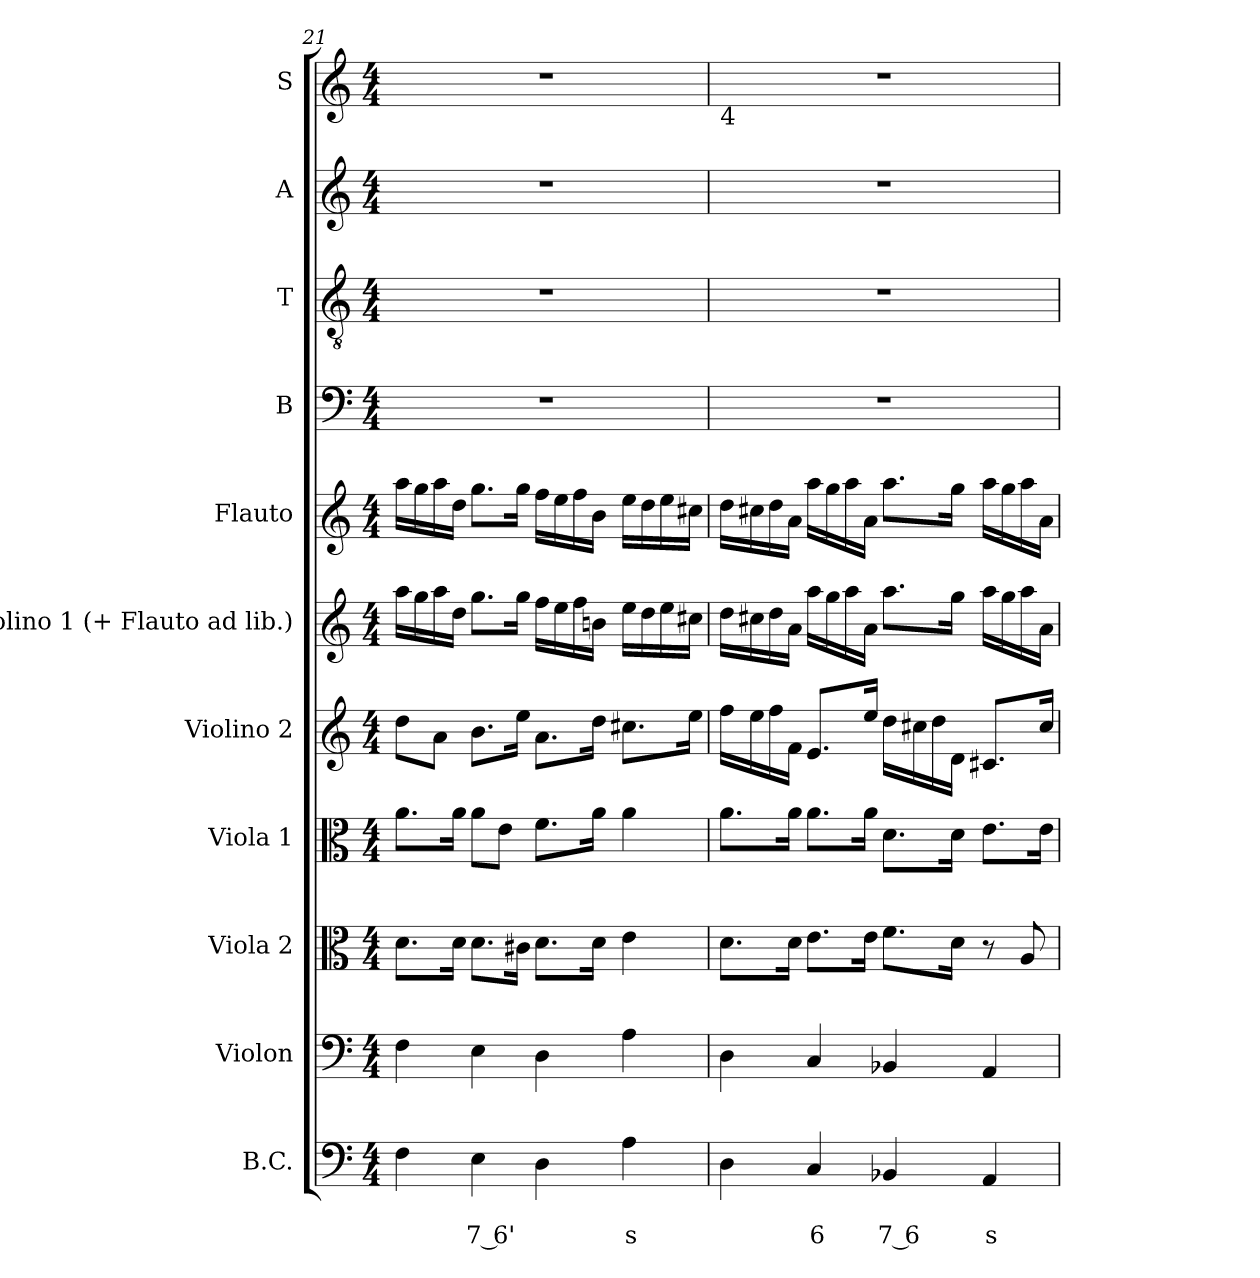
**kern	**text	**text	**kern	**kern	**kern	**kern	**kern	**kern	**kern	**kern	**kern	**kern
*part11	*part11	*part11	*part10	*part9	*part8	*part7	*part6	*part5	*part4	*part3	*part2	*part1
*staff11	*staff11	*staff11	*staff10	*staff9	*staff8	*staff7	*staff6	*staff5	*staff4	*staff3	*staff2	*staff1
*I"B.C.	*	*	*I"Violon	*I"Viola 2	*I"Viola 1	*I"Violino 2	*I"Violino 1 (+ Flauto ad lib.)	*I"Flauto	*I"B	*I"T	*I"A	*I"S
*I'B.C.	*	*	*I'Vn	*I'Va2	*I'Va1	*I'Vn2	*I'Vn1	*I'Fl.	*I'B	*I'T	*I'A	*I'S
*clefF4	*	*	*clefF4	*clefC3	*clefC3	*clefG2	*clefG2	*clefG2	*clefF4	*clefGv2	*clefG2	*clefG2
*	*	*	*	*	*	*	*	*	*	*ITrd7c12	*	*
*k[]	*	*	*k[]	*k[]	*k[]	*k[]	*k[]	*k[]	*k[]	*k[]	*k[]	*k[]
*C:	*	*	*C:	*C:	*C:	*C:	*C:	*C:	*C:	*C:	*C:	*C:
*M4/4	*	*	*M4/4	*M4/4	*M4/4	*M4/4	*M4/4	*M4/4	*M4/4	*M4/4	*M4/4	*M4/4
=21	=21	=21	=21	=21	=21	=21	=21	=21	=21	=21	=21	=21
4F\	.	.	4F\	8.d\L	8.a\L	8dd\L	16aa\LL	16aa\LL	1r	1r	1r	1r
.	.	.	.	.	.	.	16gg\	16gg\	.	.	.	.
.	.	.	.	.	.	8a\J	16aa\	16aa\	.	.	.	.
.	.	.	.	16d\Jk	16a\Jk	.	16dd\JJ	16dd\JJ	.	.	.	.
!	!	!LO:LY:b	!	!	!	!	!	!	!	!	!	!
4E\	.	7 6'	4E\	8.d\L	8a\L	8.b\L	8.gg\L	8.gg\L	.	.	.	.
.	.	.	.	.	8e\J	.	.	.	.	.	.	.
.	.	.	.	16c#X\Jk	.	16ee\Jk	16gg\Jk	16gg\Jk	.	.	.	.
4D\	.	.	4D\	8.d\L	8.f\L	8.a\L	16ff\LL	16ff\LL	.	.	.	.
.	.	.	.	.	.	.	16ee\	16ee\	.	.	.	.
.	.	.	.	.	.	.	16ff\	16ff\	.	.	.	.
.	.	.	.	16d\Jk	16a\Jk	16dd\Jk	16bn\JJ	16b\JJ	.	.	.	.
!	!	!LO:LY:b	!	!	!	!	!	!	!	!	!	!
4A\	.	s	4A\	4e\	4a\	8.cc#X\L	16ee\LL	16ee\LL	.	.	.	.
.	.	.	.	.	.	.	16dd\	16dd\	.	.	.	.
.	.	.	.	.	.	.	16ee\	16ee\	.	.	.	.
.	.	.	.	.	.	16ee\Jk	16cc#X\JJ	16cc#\JJ	.	.	.	.
!!LO:PB:g=z
=22	=22	=22	=22	=22	=22	=22	=22	=22	=22	=22	=22	=22
!	!	!	!	!	!	!	!	!	!	!	!	!LO:TX:b:t=4
4D\	.	.	4D\	8.d\L	8.a\L	16ff\LL	16dd\LL	16dd\LL	1r	1r	1r	1r
.	.	.	.	.	.	16ee\	16cc#X\	16cc#\	.	.	.	.
.	.	.	.	.	.	16ff\	16dd\	16dd\	.	.	.	.
.	.	.	.	16d\Jk	16a\Jk	16f\JJ	16a\JJ	16a\JJ	.	.	.	.
!	!	!LO:LY:b	!	!	!	!	!	!	!	!	!	!
4C/	.	6	4C/	8.e\L	8.a\L	8.e/L	16aa\LL	16aa\LL	.	.	.	.
.	.	.	.	.	.	.	16gg\	16gg\	.	.	.	.
.	.	.	.	.	.	.	16aa\	16aa\	.	.	.	.
.	.	.	.	16e\Jk	16a\Jk	16ee/Jk	16a\JJ	16a\JJ	.	.	.	.
!	!	!LO:LY:b	!	!	!	!	!	!	!	!	!	!
4BB-X/	.	7 6	4BB-X/	8.f\L	8.d\L	16dd\LL	8.aa\L	8.aa\L	.	.	.	.
.	.	.	.	.	.	16cc#X\	.	.	.	.	.	.
.	.	.	.	.	.	16dd\	.	.	.	.	.	.
.	.	.	.	16d\Jk	16d\Jk	16d\JJ	16gg\Jk	16gg\Jk	.	.	.	.
!	!	!LO:LY:b	!	!	!	!	!	!	!	!	!	!
4AA/	.	s	4AA/	8r	8.e\L	8.c#X/L	16aa\LL	16aa\LL	.	.	.	.
.	.	.	.	.	.	.	16gg\	16gg\	.	.	.	.
.	.	.	.	8A/	.	.	16aa\	16aa\	.	.	.	.
.	.	.	.	.	16e\Jk	16cc#/Jk	16a\JJ	16a\JJ	.	.	.	.
=	=	=	=	=	=	=	=	=	=	=	=	=
*-	*-	*-	*-	*-	*-	*-	*-	*-	*-	*-	*-	*-
